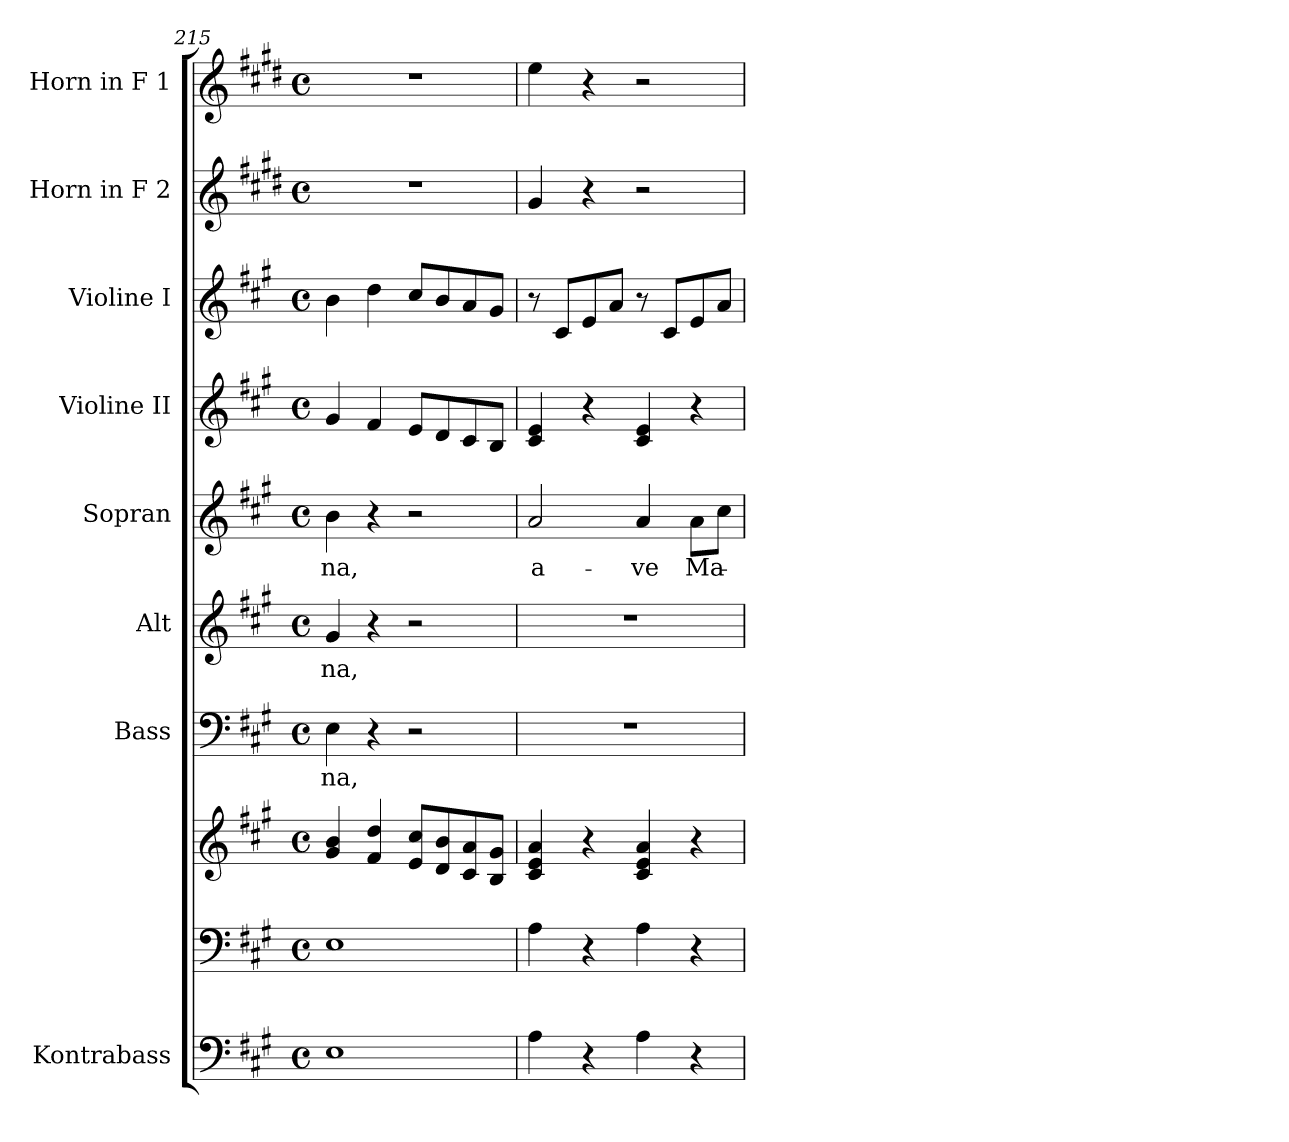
**kern	**kern	**kern	**kern	**text	**kern	**text	**kern	**text	**kern	**kern	**kern	**kern
*part9	*part8	*part8	*part7	*part7	*part6	*part6	*part5	*part5	*part4	*part3	*part2	*part1
*staff10	*staff9	*staff8	*staff7	*staff7	*staff6	*staff6	*staff5	*staff5	*staff4	*staff3	*staff2	*staff1
*I"Kontrabass	*	*	*I"Bass	*	*I"Alt	*	*I"Sopran	*	*I"Violine II	*I"Violine I	*I"Horn in F 2	*I"Horn in F 1
*I'Kb.	*	*	*I'B.	*	*I'A.	*	*I'S.	*	*I'Vl. II	*I'Vl. I	*	*
*clefF4	*clefF4	*clefG2	*clefF4	*	*clefG2	*	*clefG2	*	*clefG2	*clefG2	*clefG2	*clefG2
*ITrd7c12	*	*	*	*	*	*	*	*	*	*	*ITrd4c7	*ITrd4c7
*k[f#c#g#]	*k[f#c#g#]	*k[f#c#g#]	*k[f#c#g#]	*	*k[f#c#g#]	*	*k[f#c#g#]	*	*k[f#c#g#]	*k[f#c#g#]	*k[f#c#g#]	*k[f#c#g#]
*A:	*A:	*A:	*A:	*	*A:	*	*A:	*	*A:	*A:	*A:	*A:
*M4/4	*M4/4	*M4/4	*M4/4	*	*M4/4	*	*M4/4	*	*M4/4	*M4/4	*M4/4	*M4/4
*met(c)	*met(c)	*met(c)	*met(c)	*	*met(c)	*	*met(c)	*	*met(c)	*met(c)	*met(c)	*met(c)
=215	=215	=215	=215	=215	=215	=215	=215	=215	=215	=215	=215	=215
!	!	!	!	!LO:LY:b	!	!LO:LY:b	!	!LO:LY:b	!	!	!	!
1EE	1E	4g#/ 4b/	4E\	-na,	4g#/	-na,	4b\	-na,	4g#/	4b\	1r	1r
.	.	4f#/ 4dd/	4r	.	4r	.	4r	.	4f#/	4dd\	.	.
.	.	8e/ 8cc#/L	2r	.	2r	.	2r	.	8e/L	8cc#/L	.	.
.	.	8d/ 8b/	.	.	.	.	.	.	8d/	8b/	.	.
.	.	8c#/ 8a/	.	.	.	.	.	.	8c#/	8a/	.	.
.	.	8B/ 8g#/J	.	.	.	.	.	.	8B/J	8g#/J	.	.
=216	=216	=216	=216	=216	=216	=216	=216	=216	=216	=216	=216	=216
!	!	!	!	!	!	!	!	!LO:LY:b	!	!	!	!
4AA\	4A\	4c#/ 4e/ 4a/	1r	.	1r	.	2a/	a-	4c#/ 4e/	8r	4c#/	4a\
.	.	.	.	.	.	.	.	.	.	8c#/L	.	.
4r	4r	4r	.	.	.	.	.	.	4r	8e/	4r	4r
.	.	.	.	.	.	.	.	.	.	8a/J	.	.
!	!	!	!	!	!	!	!	!LO:LY:b	!	!	!	!
4AA\	4A\	4c#/ 4e/ 4a/	.	.	.	.	4a/	-ve	4c#/ 4e/	8r	2r	2r
.	.	.	.	.	.	.	.	.	.	8c#/L	.	.
!	!	!	!	!	!	!	!	!LO:LY:b	!	!	!	!
4r	4r	4r	.	.	.	.	8a\L	Ma-	4r	8e/	.	.
.	.	.	.	.	.	.	8cc#\J	.	.	8a/J	.	.
=	=	=	=	=	=	=	=	=	=	=	=	=
*-	*-	*-	*-	*-	*-	*-	*-	*-	*-	*-	*-	*-
